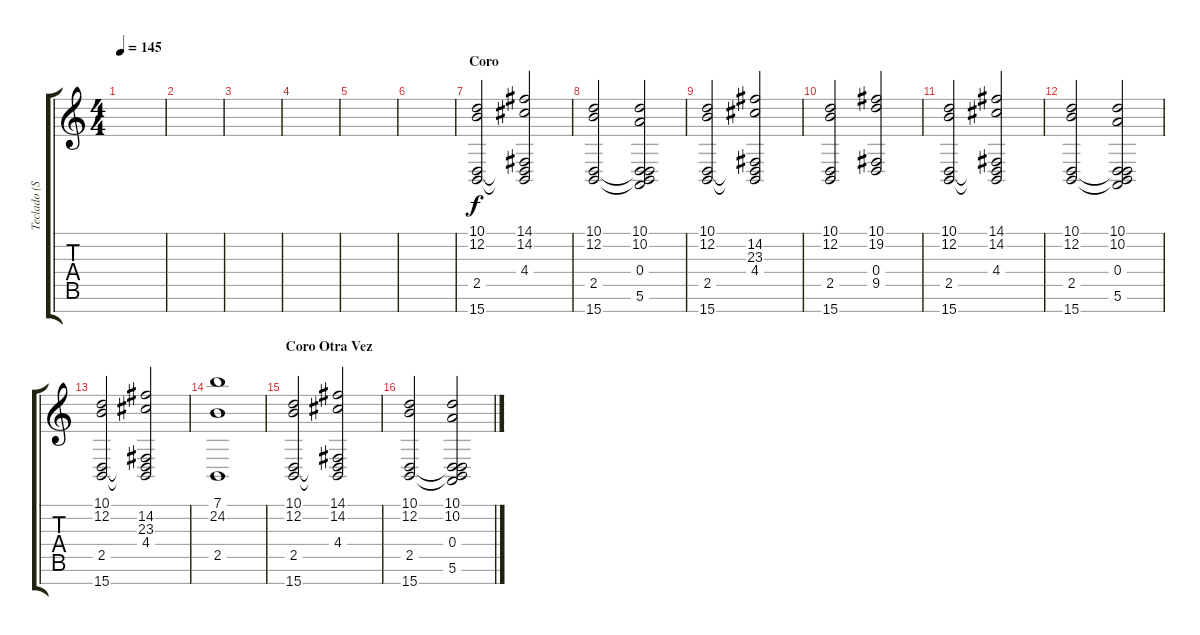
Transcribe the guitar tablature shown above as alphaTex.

\track ("Teclado (String)" "Teclado (S") {instrument stringensemble2}
\staff {score tabs}
\tuning (E4 B3 G3 D3 A2 E2 B1) {hide}
\ts (4 4)
\tempo 145
\clef g2
\ks c
|
|
|
|
|
|
\section ("" "Coro")
(10.1 12.2 2.5 15.7).2{volume 9 instrument stringensemble1} (14.1 14.2 4.4 2.5{t} 15.7{t}).2 |
(10.1 12.2 2.5 15.7).2 (10.1 10.2 0.4 2.5{t} 5.6 15.7{t}).2 |
(10.1 12.2 2.5 15.7).2 (14.2 23.3 4.4 2.5{t} 15.7{t}).2 |
(10.1 12.2 2.5 15.7).2 (10.1 19.2 0.4 9.5).2 |
(10.1 12.2 2.5 15.7).2{volume 9 instrument stringensemble1} (14.1 14.2 4.4 2.5{t} 15.7{t}).2 |
(10.1 12.2 2.5 15.7).2 (10.1 10.2 0.4 2.5{t} 5.6 15.7{t}).2 |
(10.1 12.2 2.5 15.7).2 (14.2 23.3 4.4 2.5{t} 15.7{t}).2 |
(7.1 24.2 2.5).1 |
\section ("" "Coro Otra Vez")
(10.1 12.2 2.5 15.7).2{volume 9 instrument stringensemble1} (14.1 14.2 4.4 2.5{t} 15.7{t}).2 |
(10.1 12.2 2.5 15.7).2 (10.1 10.2 0.4 2.5{t} 5.6 15.7{t}).2
